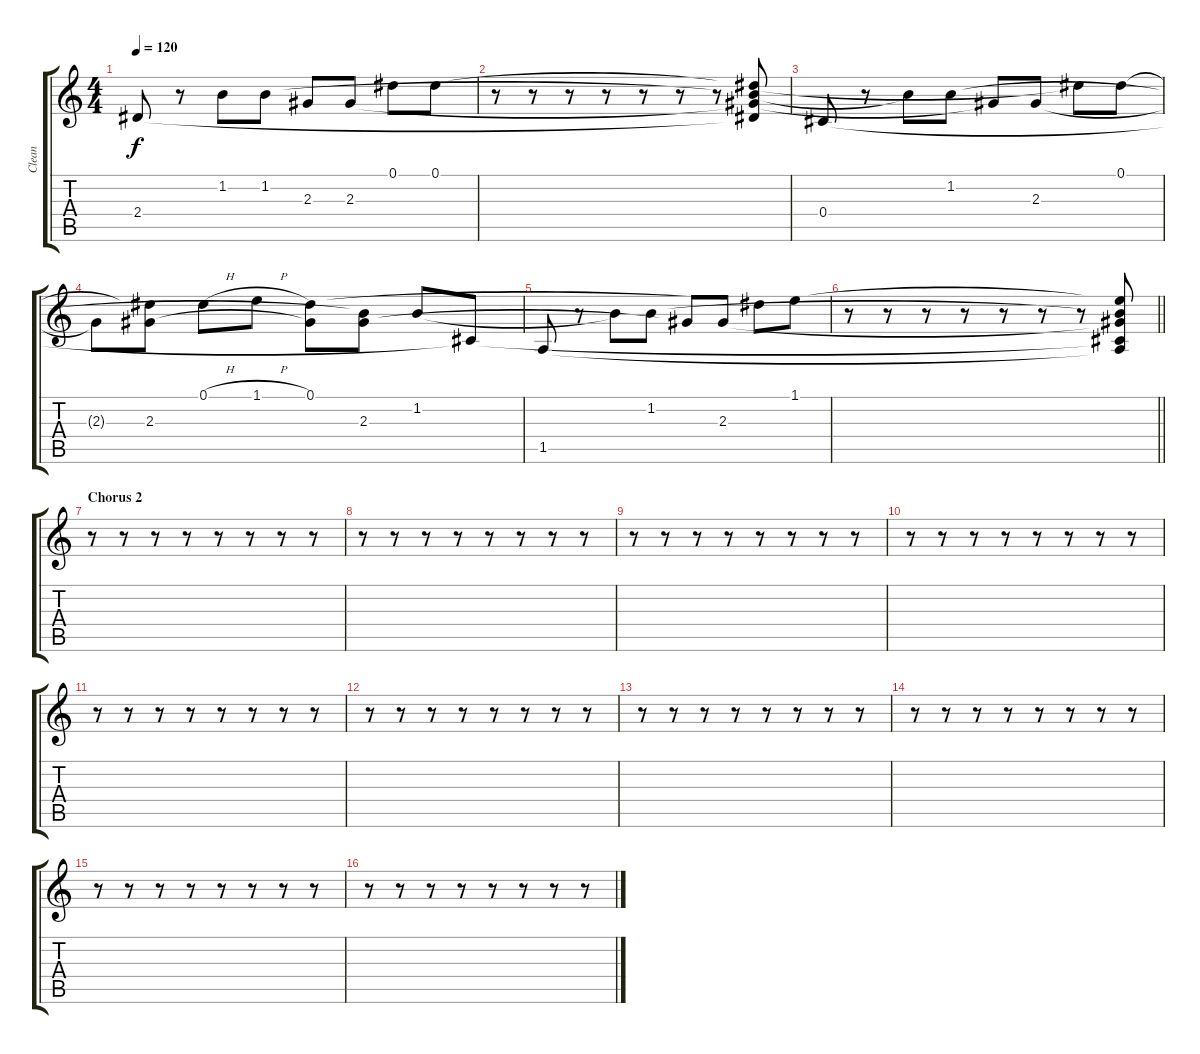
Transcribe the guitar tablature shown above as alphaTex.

\track ("Clean" "Clean") {instrument electricguitarclean}
\staff {score tabs}
\tuning (Eb4 Bb3 Gb3 Db3 Ab2 Db2) {hide}
\ts (4 4)
\tempo 120
\clef g2
\ks c
2.4.8{dy f} r.8 1.2{t}.8 1.2.8 2.3{t}.8 2.3.8 0.1{t}.8 0.1.8 |
r.8 r.8 r.8 r.8 r.8 r.8 r.8 (0.1{t} 1.2{t} 2.3{t} 2.4{t}).8 |
0.4.8 r.8 1.2{t}.8 1.2.8 2.3{t}.8 2.3.8 0.1{t}.8 0.1.8 |
2.3{t}.8 (0.1{t} 2.3).8 0.1{h}.8 1.1{h}.8 (0.1 2.3{t}).8 (1.2{t} 2.3).8 1.2.8 0.4{t}.8 |
1.5.8 r.8 1.2{t}.8 1.2.8 2.3{t}.8 2.3.8 0.1{t}.8 1.1.8 |
\barLineRight lightlight
r.8 r.8 r.8 r.8 r.8 r.8 r.8 (1.1{t} 1.2{t} 2.3{t} 0.4{t} 1.5{t}).8 |
\section ("" "Chorus 2")
r.8 r.8 r.8 r.8 r.8 r.8 r.8 r.8 |
r.8 r.8 r.8 r.8 r.8 r.8 r.8 r.8 |
r.8 r.8 r.8 r.8 r.8 r.8 r.8 r.8 |
r.8 r.8 r.8 r.8 r.8 r.8 r.8 r.8 |
r.8 r.8 r.8 r.8 r.8 r.8 r.8 r.8 |
r.8 r.8 r.8 r.8 r.8 r.8 r.8 r.8 |
r.8 r.8 r.8 r.8 r.8 r.8 r.8 r.8 |
r.8 r.8 r.8 r.8 r.8 r.8 r.8 r.8 |
r.8 r.8 r.8 r.8 r.8 r.8 r.8 r.8 |
r.8 r.8 r.8 r.8 r.8 r.8 r.8 r.8
